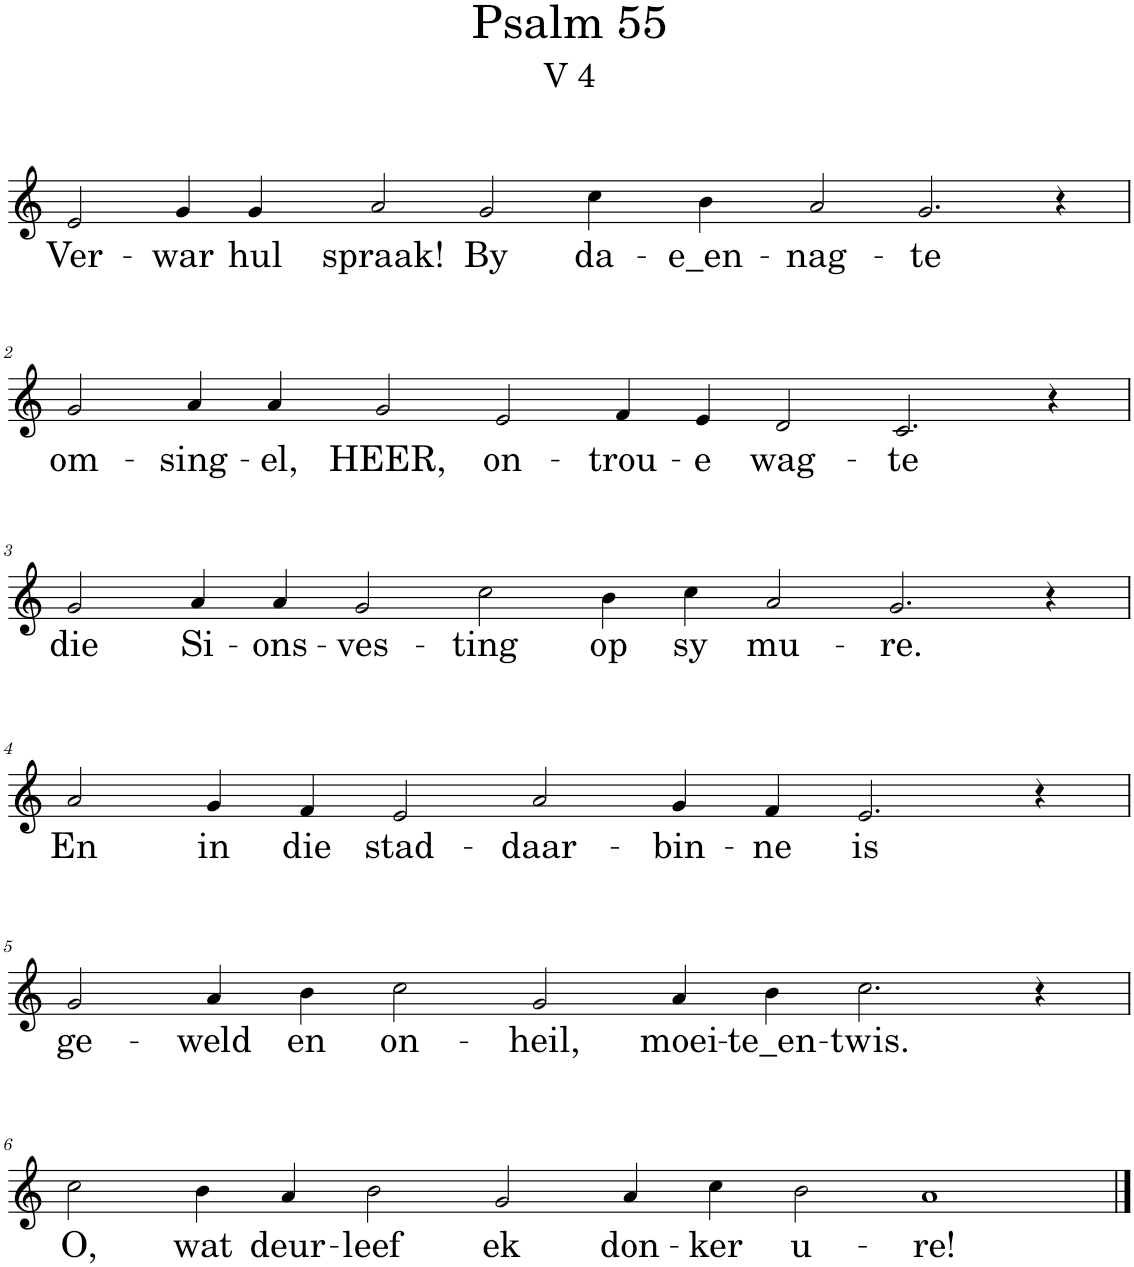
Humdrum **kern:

**kern	**text
*part1	*part1
*staff1	*staff1
*I"Pipe Organ	*
*I'Org.	*
*clefG2	*
*k[]	*
*M16/4	*
=1	=1
!	!LO:LY:b
2e/	Ver-
!	!LO:LY:b
4g/	-war
!	!LO:LY:b
4g/	hul
!	!LO:LY:b
2a/	spraak!
!	!LO:LY:b
2g/	By
!	!LO:LY:b
4cc\	da-
!	!LO:LY:b
4b\	-e_en-
!	!LO:LY:b
2a/	-nag-
!	!LO:LY:b
2.g/	-te
4r	.
!!LO:LB:g=z
=2	=2
!	!LO:LY:b
2g/	om-
!	!LO:LY:b
4a/	-sing-
!	!LO:LY:b
4a/	-el,
!	!LO:LY:b
2g/	HEER,
!	!LO:LY:b
2e/	on-
!	!LO:LY:b
4f/	-trou-
!	!LO:LY:b
4e/	-e
!	!LO:LY:b
2d/	wag-
!	!LO:LY:b
2.c/	-te
4r	.
!!LO:LB:g=z
=3	=3
!	!LO:LY:b
2g/	die
!	!LO:LY:b
4a/	Si-
!	!LO:LY:b
4a/	-ons-
!	!LO:LY:b
2g/	-ves-
!	!LO:LY:b
2cc\	-ting
!	!LO:LY:b
4b\	op
!	!LO:LY:b
4cc\	sy
!	!LO:LY:b
2a/	mu-
!	!LO:LY:b
2.g/	-re.
4r	.
!!LO:LB:g=z
=4	=4
*M14/4	*
!	!LO:LY:b
2a/	En
!	!LO:LY:b
4g/	in
!	!LO:LY:b
4f/	die
!	!LO:LY:b
2e/	stad-
!	!LO:LY:b
2a/	-daar-
!	!LO:LY:b
4g/	-bin-
!	!LO:LY:b
4f/	-ne
!	!LO:LY:b
2.e/	is
4r	.
!!LO:LB:g=z
=5	=5
!	!LO:LY:b
2g/	ge-
!	!LO:LY:b
4a/	-weld
!	!LO:LY:b
4b\	en
!	!LO:LY:b
2cc\	on-
!	!LO:LY:b
2g/	-heil,
!	!LO:LY:b
4a/	moei-
!	!LO:LY:b
4b\	-te_en-
!	!LO:LY:b
2.cc\	-twis.
4r	.
!!LO:LB:g=z
=6	=6
*M16/4	*
!	!LO:LY:b
2cc\	O,
!	!LO:LY:b
4b\	wat
!	!LO:LY:b
4a/	deur-
!	!LO:LY:b
2b\	-leef
!	!LO:LY:b
2g/	ek
!	!LO:LY:b
4a/	don-
!	!LO:LY:b
4cc\	-ker
!	!LO:LY:b
2b\	u-
!	!LO:LY:b
1a	-re!
==	==
*-	*-
